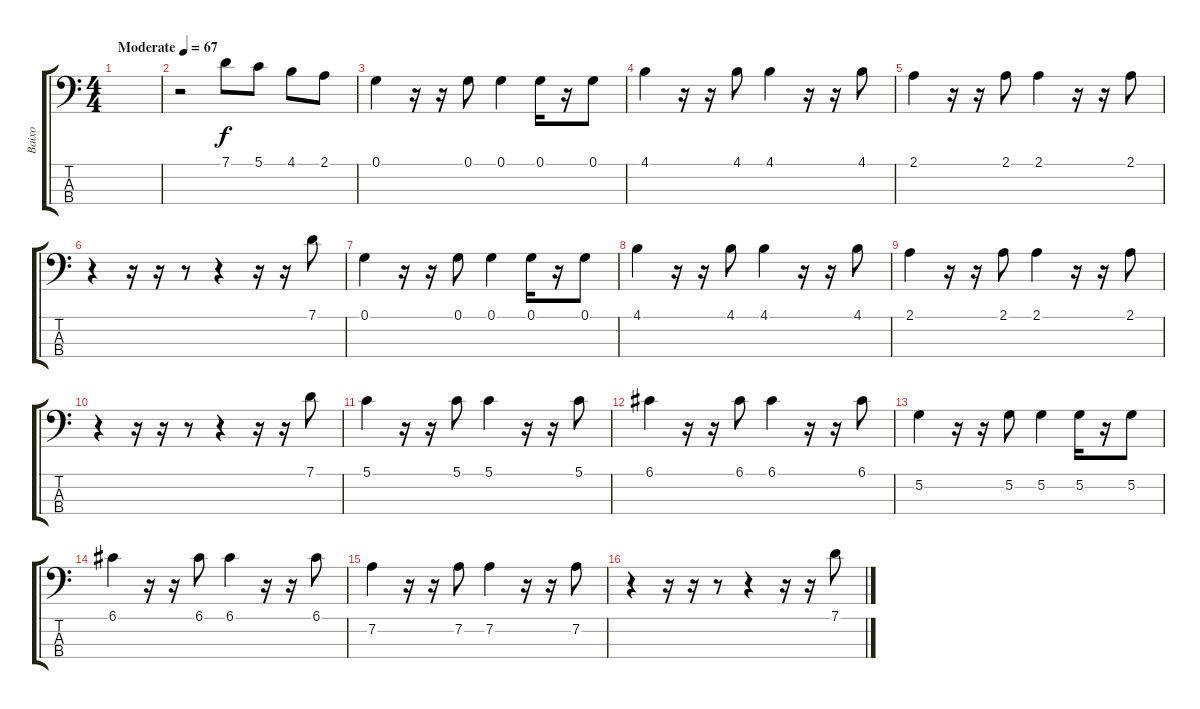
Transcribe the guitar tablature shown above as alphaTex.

\track ("Baixo" "Baixo") {instrument electricbassfinger}
\staff {score tabs}
\tuning (G2 D2 A1 E1) {hide}
\ts (4 4)
\tempo (67 "Moderate")
\clef f4
\ks c
|
r.2 7.1.8 5.1.8 4.1.8 2.1.8 |
0.1.4 r.16 r.16 0.1.8 0.1.4 0.1.16 r.16 0.1.8 |
4.1.4 r.16 r.16 4.1.8 4.1.4 r.16 r.16 4.1.8 |
2.1.4 r.16 r.16 2.1.8 2.1.4 r.16 r.16 2.1.8 |
r.4 r.16 r.16 r.8 r.4 r.16 r.16 7.1.8 |
0.1.4 r.16 r.16 0.1.8 0.1.4 0.1.16 r.16 0.1.8 |
4.1.4 r.16 r.16 4.1.8 4.1.4 r.16 r.16 4.1.8 |
2.1.4 r.16 r.16 2.1.8 2.1.4 r.16 r.16 2.1.8 |
r.4 r.16 r.16 r.8 r.4 r.16 r.16 7.1.8 |
5.1.4 r.16 r.16 5.1.8 5.1.4 r.16 r.16 5.1.8 |
6.1.4 r.16 r.16 6.1.8 6.1.4 r.16 r.16 6.1.8 |
5.2.4 r.16 r.16 5.2.8 5.2.4 5.2.16 r.16 5.2.8 |
6.1.4 r.16 r.16 6.1.8 6.1.4 r.16 r.16 6.1.8 |
7.2.4 r.16 r.16 7.2.8 7.2.4 r.16 r.16 7.2.8 |
r.4 r.16 r.16 r.8 r.4 r.16 r.16 7.1.8
